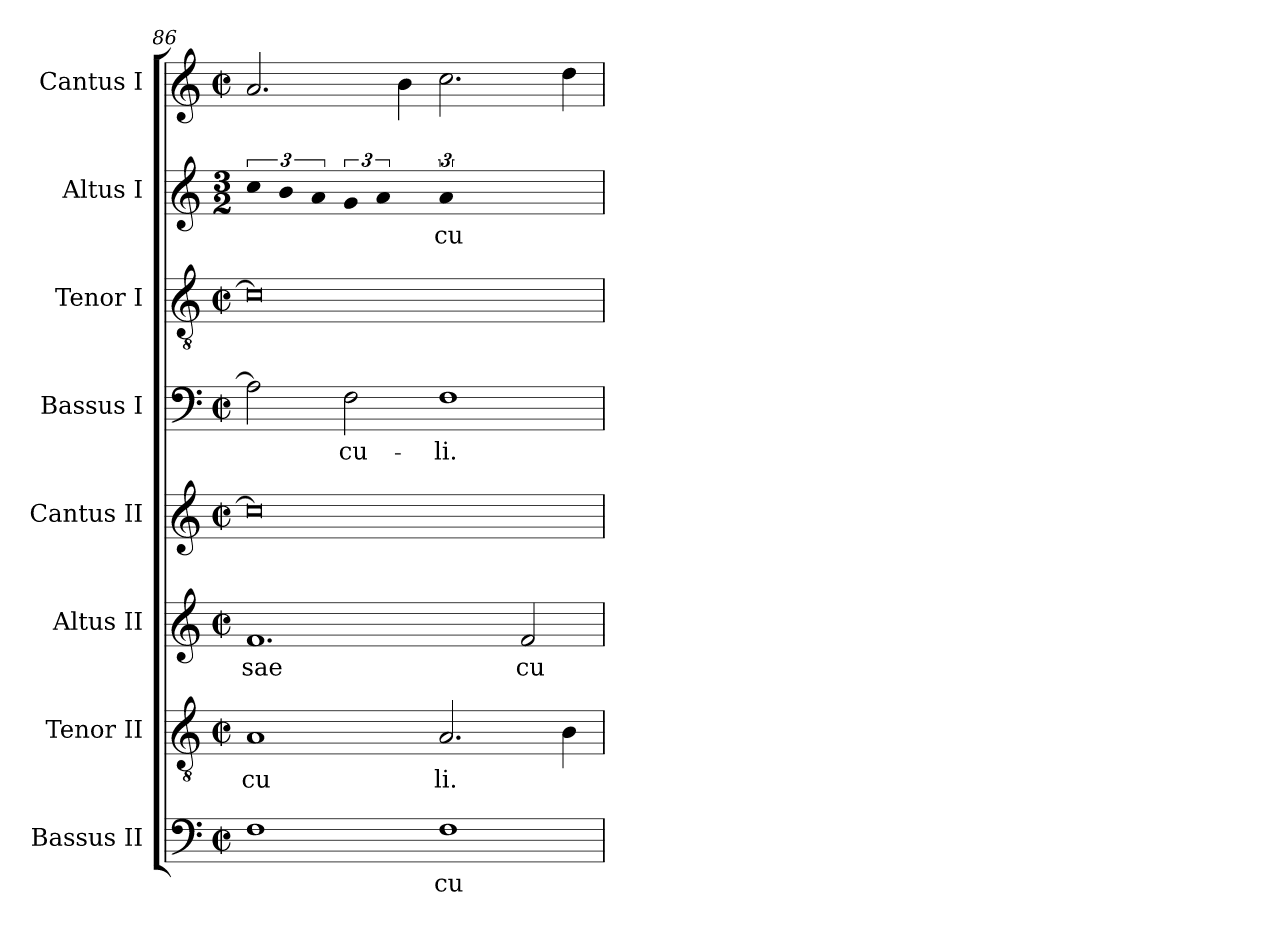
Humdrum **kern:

**kern	**text	**kern	**text	**kern	**text	**kern	**kern	**text	**kern	**kern	**text	**kern
*part8	*part8	*part7	*part7	*part6	*part6	*part5	*part4	*part4	*part3	*part2	*part2	*part1
*staff8	*staff8	*staff7	*staff7	*staff6	*staff6	*staff5	*staff4	*staff4	*staff3	*staff2	*staff2	*staff1
*I"Bassus II	*	*I"Tenor II	*	*I"Altus II	*	*I"Cantus II	*I"Bassus I	*	*I"Tenor I	*I"Altus I	*	*I"Cantus I
*clefF4	*	*clefGv2	*	*clefG2	*	*clefG2	*clefF4	*	*clefGv2	*clefG2	*	*clefG2
*M2/2	*	*M2/2	*	*M2/2	*	*M2/2	*M2/2	*	*M2/2	*M3/2	*	*M2/2
*met(c|)	*	*met(c|)	*	*met(c|)	*	*met(c|)	*met(c|)	*	*met(c|)	*	*	*met(c|)
=86	=86	=86	=86	=86	=86	=86	=86	=86	=86	=86	=86	=86
!	!	!	!LO:LY:b:cj	!	!LO:LY:b:cj	!	!	!	!	!LO:N:vis=4	!	!
1F	.	1A	cu	1.f	sae	0cc]	2A\]	.	0c]	6cc\	.	2.a/
!	!	!	!	!	!	!	!	!	!	!LO:N:vis=4	!	!
.	.	.	.	.	.	.	.	.	.	6b\	.	.
!	!	!	!	!	!	!	!	!	!	!LO:N:vis=4	!	!
.	.	.	.	.	.	.	.	.	.	6a/	.	.
!	!	!	!	!	!	!	!	!LO:LY:b:cj	!	!LO:N:vis=4	!	!
.	.	.	.	.	.	.	2F\	-cu-	.	6g/	.	.
!	!	!	!	!	!	!	!	!	!	!LO:N:vis=2	!	!
.	.	.	.	.	.	.	.	.	.	3a/	.	.
.	.	.	.	.	.	.	.	.	.	.	.	4b\
!	!LO:LY:b:cj	!	!LO:LY:b:cj	!	!	!	!	!LO:LY:b:cj	!	!LO:N:vis=2	!LO:LY:b:cj	!
1F	cu	2.A/	li.	.	.	.	1F	-li.	.	3a/	cu	2.cc\
.	.	.	.	.	.	.	.	.	.	3%2ryy	.	.
!	!	!	!	!	!LO:LY:b:cj	!	!	!	!	!	!	!
.	.	.	.	2f/	cu	.	.	.	.	.	.	.
.	.	4B\	.	.	.	.	.	.	.	.	.	4dd\
=	=	=	=	=	=	=	=	=	=	=	=	=
*-	*-	*-	*-	*-	*-	*-	*-	*-	*-	*-	*-	*-
